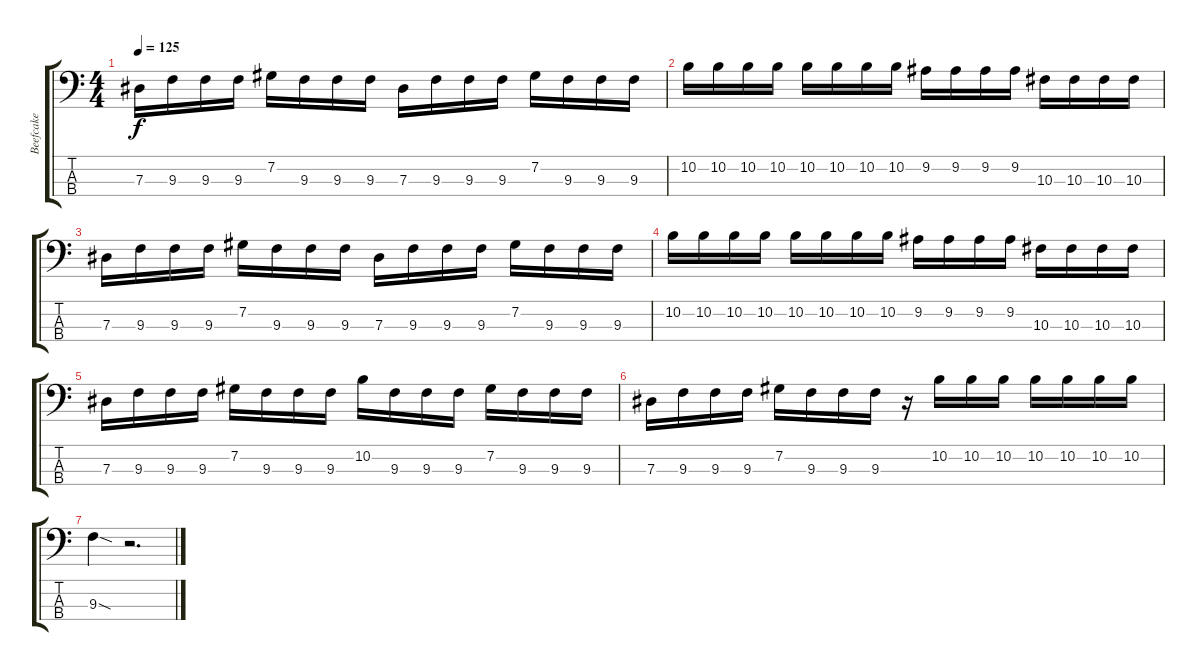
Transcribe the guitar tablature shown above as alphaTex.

\track ("Beefcake" "Beefcake") {instrument electricbasspick}
\staff {score tabs}
\tuning (Gb2 Db2 Ab1 Eb1) {hide}
\ts (4 4)
\tempo 125
\clef f4
\ks c
7.3.16{dy f} 9.3.16 9.3.16 9.3.16 7.2.16 9.3.16 9.3.16 9.3.16 7.3.16 9.3.16 9.3.16 9.3.16 7.2.16 9.3.16 9.3.16 9.3.16 |
10.2.16 10.2.16 10.2.16 10.2.16 10.2.16 10.2.16 10.2.16 10.2.16 9.2.16 9.2.16 9.2.16 9.2.16 10.3.16 10.3.16 10.3.16 10.3.16 |
7.3.16 9.3.16 9.3.16 9.3.16 7.2.16 9.3.16 9.3.16 9.3.16 7.3.16 9.3.16 9.3.16 9.3.16 7.2.16 9.3.16 9.3.16 9.3.16 |
10.2.16 10.2.16 10.2.16 10.2.16 10.2.16 10.2.16 10.2.16 10.2.16 9.2.16 9.2.16 9.2.16 9.2.16 10.3.16 10.3.16 10.3.16 10.3.16 |
7.3.16 9.3.16 9.3.16 9.3.16 7.2.16 9.3.16 9.3.16 9.3.16 10.2.16 9.3.16 9.3.16 9.3.16 7.2.16 9.3.16 9.3.16 9.3.16 |
7.3.16 9.3.16 9.3.16 9.3.16 7.2.16 9.3.16 9.3.16 9.3.16 r.16 10.2.16 10.2.16 10.2.16 10.2.16 10.2.16 10.2.16 10.2.16 |
9.3{sod}.4 r.2{d}
